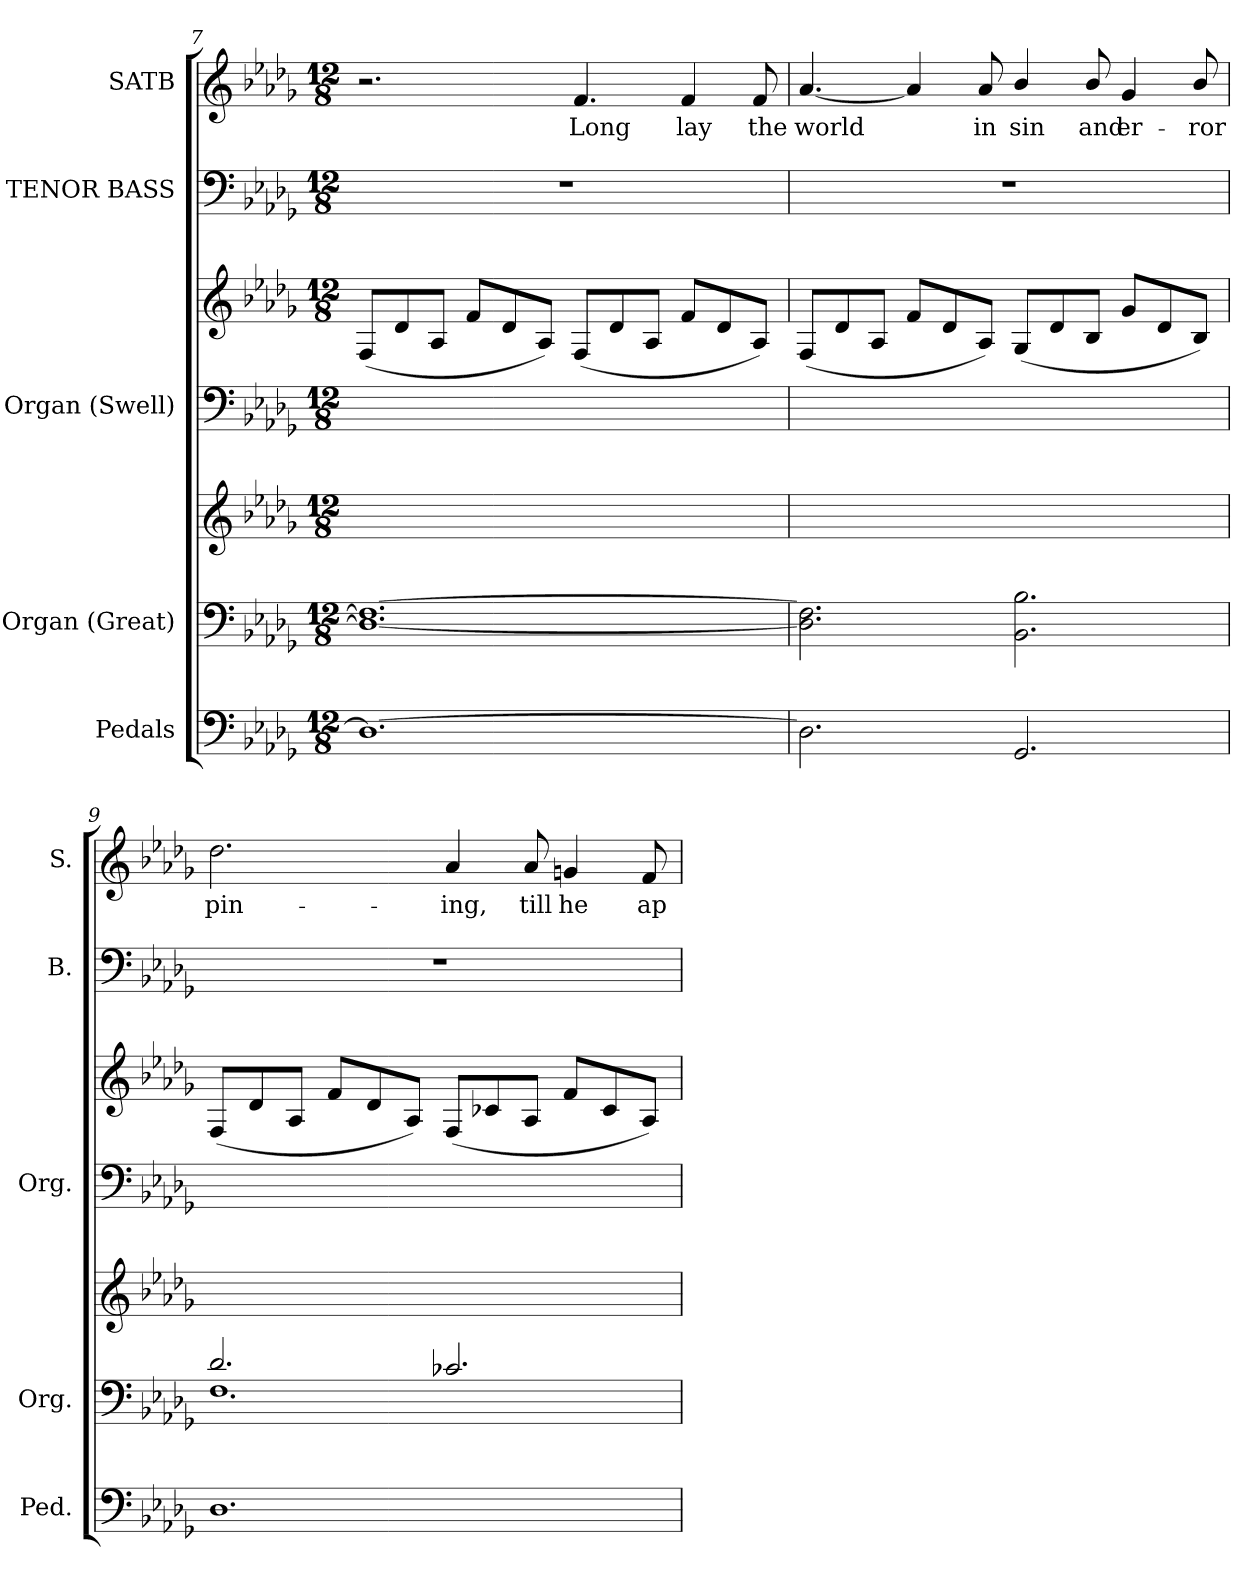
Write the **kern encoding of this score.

**kern	**kern	**kern	**kern	**kern	**kern	**kern	**text
*part5	*part4	*part4	*part3	*part3	*part2	*part1	*part1
*staff7	*staff6	*staff5	*staff4	*staff3	*staff2	*staff1	*staff1
*I"Pedals	*I"Organ (Great)	*	*I"Organ (Swell)	*	*I"TENOR BASS	*I"SATB	*
*I'Ped.	*I'Org.	*	*I'Org.	*	*I'B.	*I'S.	*
!!LO:LB:g=z
*clefF4	*clefF4	*clefG2	*clefF4	*clefG2	*clefF4	*clefG2	*
*k[b-e-a-d-g-]	*k[b-e-a-d-g-]	*k[b-e-a-d-g-]	*k[b-e-a-d-g-]	*k[b-e-a-d-g-]	*k[b-e-a-d-g-]	*k[b-e-a-d-g-]	*
*D-:	*D-:	*D-:	*D-:	*D-:	*D-:	*D-:	*
*M12/8	*M12/8	*M12/8	*M12/8	*M12/8	*M12/8	*M12/8	*
=7	=7	=7	=7	=7	=7	=7	=7
!	!	!LO:N:vis=1	!LO:N:vis=1	!	!LO:N:vis=1	!	!
1.D-i_>	1.D-i_< 1.Fi_>	1.ryy	1.ryy	(8Fi/L	1.r	2.r	.
.	.	.	.	8d-i/	.	.	.
.	.	.	.	8A-i/J	.	.	.
.	.	.	.	8fi/L	.	.	.
.	.	.	.	8d-i/	.	.	.
.	.	.	.	8A-i/J)	.	.	.
!	!	!	!	!	!	!	!LO:LY:b:color=#000000
.	.	.	.	(8Fi/L	.	4.fi/	Long
.	.	.	.	8d-i/	.	.	.
.	.	.	.	8A-i/J	.	.	.
!	!	!	!	!	!	!	!LO:LY:b:color=#000000
.	.	.	.	8fi/L	.	4fi/	lay
.	.	.	.	8d-i/	.	.	.
!	!	!	!	!	!	!	!LO:LY:b:color=#000000
.	.	.	.	8A-i/J)	.	8fi/	the
=8	=8	=8	=8	=8	=8	=8	=8
!	!	!LO:N:vis=1	!LO:N:vis=1	!	!LO:N:vis=1	!	!
!	!	!	!	!	!	!	!LO:LY:b:color=#000000
2.D-i\]	2.D-i\] 2.Fi]	1.ryy	1.ryy	(8Fi/L	1.r	[<4.a-i/	world
.	.	.	.	8d-i/	.	.	.
.	.	.	.	8A-i/J	.	.	.
.	.	.	.	8fi/L	.	4a-i/]	.
.	.	.	.	8d-i/	.	.	.
!	!	!	!	!	!	!	!LO:LY:b:color=#000000
.	.	.	.	8A-i/J)	.	8a-i/	in
!	!	!	!	!	!	!	!LO:LY:b:color=#000000
2.GG-i/	2.BB-i\ 2.B-i	.	.	(8G-i/L	.	4b-i/	sin
.	.	.	.	8d-i/	.	.	.
!	!	!	!	!	!	!	!LO:LY:b:color=#000000
.	.	.	.	8B-i/J	.	8b-i/	and
!	!	!	!	!	!	!	!LO:LY:b:color=#000000
.	.	.	.	8g-i/L	.	4g-i/	er-
.	.	.	.	8d-i/	.	.	.
!	!	!	!	!	!	!	!LO:LY:b:color=#000000
.	.	.	.	8B-i/J)	.	8b-i/	-ror
=9	=9	=9	=9	=9	=9	=9	=9
*	*^	*	*	*	*	*	*
!	!	!	!LO:N:vis=1	!LO:N:vis=1	!	!LO:N:vis=1	!	!
!	!	!	!	!	!	!	!	!LO:LY:b:color=#000000
1.D-i	2.d-i/	1.Fi	1.ryy	1.ryy	(8Fi/L	1.r	2.dd-i\	pin-
.	.	.	.	.	8d-i/	.	.	.
.	.	.	.	.	8A-i/J	.	.	.
.	.	.	.	.	8fi/L	.	.	.
.	.	.	.	.	8d-i/	.	.	.
.	.	.	.	.	8A-i/J)	.	.	.
!	!	!	!	!	!	!	!	!LO:LY:b:color=#000000
.	2.c-Xi/	.	.	.	(8Fi/L	.	4a-i/	-ing,
.	.	.	.	.	8c-Xi/	.	.	.
!	!	!	!	!	!	!	!	!LO:LY:b:color=#000000
.	.	.	.	.	8A-i/J	.	8a-i/	till
!	!	!	!	!	!	!	!	!LO:LY:b:color=#000000
.	.	.	.	.	8fi/L	.	4gni/	he
.	.	.	.	.	8c-i/	.	.	.
!	!	!	!	!	!	!	!	!LO:LY:b:color=#000000
.	.	.	.	.	8A-i/J)	.	8fi/	ap-
*	*v	*v	*	*	*	*	*	*
=	=	=	=	=	=	=	=
*-	*-	*-	*-	*-	*-	*-	*-
